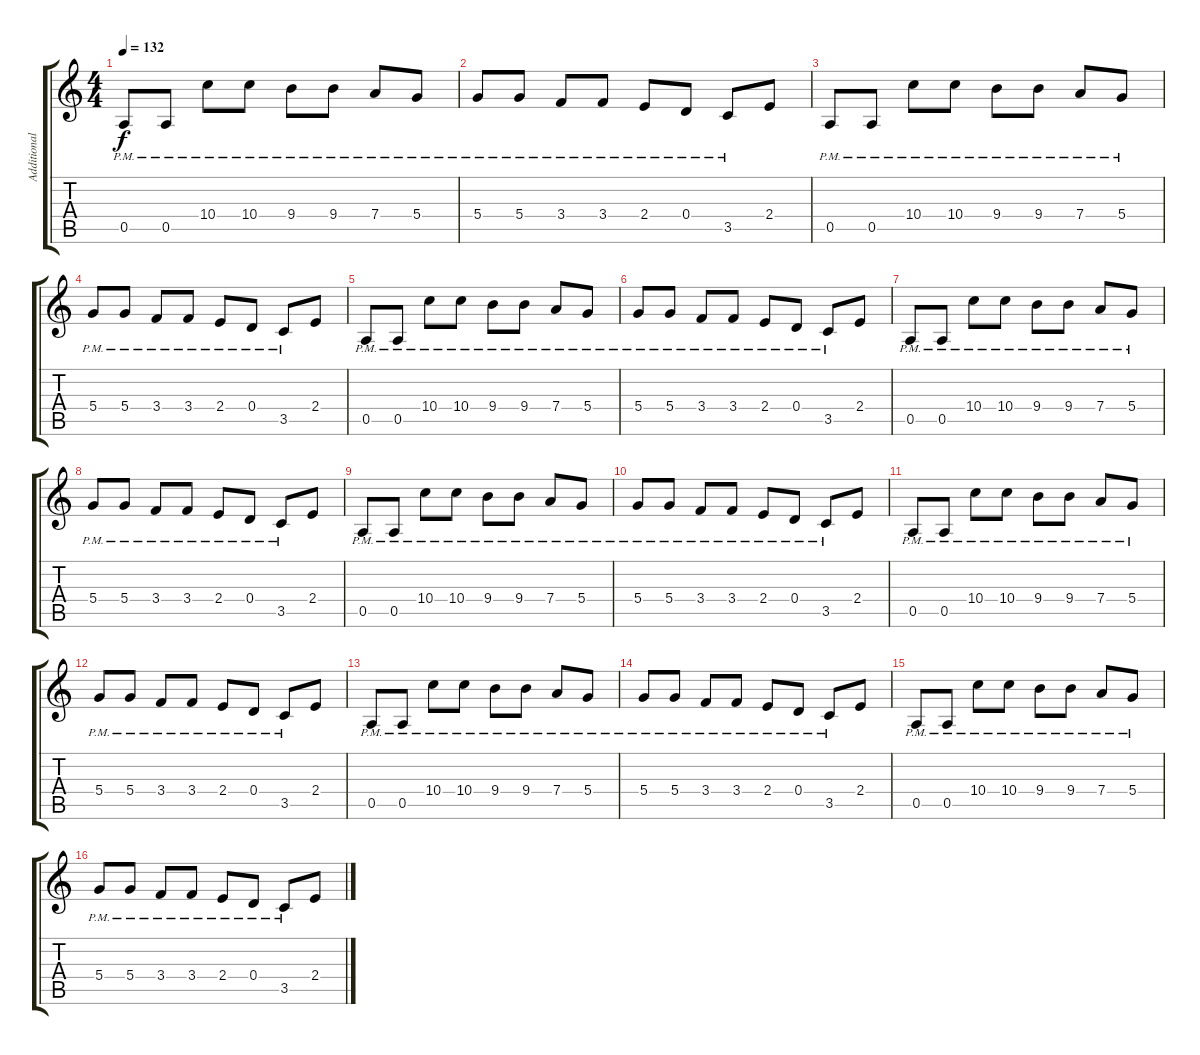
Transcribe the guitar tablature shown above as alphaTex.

\track ("Additional Guitar" "Additional") {instrument distortionguitar}
\staff {score tabs}
\tuning (E4 B3 G3 D3 A2 E2) {hide}
\ts (4 4)
\tempo 132
\clef g2
\ks c
0.5{pm}.8{dy f} 0.5{pm}.8 10.4{pm}.8 10.4{pm}.8 9.4{pm}.8 9.4{pm}.8 7.4{pm}.8 5.4{pm}.8 |
5.4{pm}.8 5.4{pm}.8 3.4{pm}.8 3.4{pm}.8 2.4{pm}.8 0.4{pm}.8 3.5{pm}.8 2.4.8 |
0.5{pm}.8 0.5{pm}.8 10.4{pm}.8 10.4{pm}.8 9.4{pm}.8 9.4{pm}.8 7.4{pm}.8 5.4{pm}.8 |
5.4{pm}.8 5.4{pm}.8 3.4{pm}.8 3.4{pm}.8 2.4{pm}.8 0.4{pm}.8 3.5{pm}.8 2.4.8 |
0.5{pm}.8 0.5{pm}.8 10.4{pm}.8 10.4{pm}.8 9.4{pm}.8 9.4{pm}.8 7.4{pm}.8 5.4{pm}.8 |
5.4{pm}.8 5.4{pm}.8 3.4{pm}.8 3.4{pm}.8 2.4{pm}.8 0.4{pm}.8 3.5{pm}.8 2.4.8 |
0.5{pm}.8 0.5{pm}.8 10.4{pm}.8 10.4{pm}.8 9.4{pm}.8 9.4{pm}.8 7.4{pm}.8 5.4{pm}.8 |
5.4{pm}.8 5.4{pm}.8 3.4{pm}.8 3.4{pm}.8 2.4{pm}.8 0.4{pm}.8 3.5{pm}.8 2.4.8 |
0.5{pm}.8 0.5{pm}.8 10.4{pm}.8 10.4{pm}.8 9.4{pm}.8 9.4{pm}.8 7.4{pm}.8 5.4{pm}.8 |
5.4{pm}.8 5.4{pm}.8 3.4{pm}.8 3.4{pm}.8 2.4{pm}.8 0.4{pm}.8 3.5{pm}.8 2.4.8 |
0.5{pm}.8 0.5{pm}.8 10.4{pm}.8 10.4{pm}.8 9.4{pm}.8 9.4{pm}.8 7.4{pm}.8 5.4{pm}.8 |
5.4{pm}.8 5.4{pm}.8 3.4{pm}.8 3.4{pm}.8 2.4{pm}.8 0.4{pm}.8 3.5{pm}.8 2.4.8 |
0.5{pm}.8 0.5{pm}.8 10.4{pm}.8 10.4{pm}.8 9.4{pm}.8 9.4{pm}.8 7.4{pm}.8 5.4{pm}.8 |
5.4{pm}.8 5.4{pm}.8 3.4{pm}.8 3.4{pm}.8 2.4{pm}.8 0.4{pm}.8 3.5{pm}.8 2.4.8 |
0.5{pm}.8 0.5{pm}.8 10.4{pm}.8 10.4{pm}.8 9.4{pm}.8 9.4{pm}.8 7.4{pm}.8 5.4{pm}.8 |
5.4{pm}.8 5.4{pm}.8 3.4{pm}.8 3.4{pm}.8 2.4{pm}.8 0.4{pm}.8 3.5{pm}.8 2.4.8
